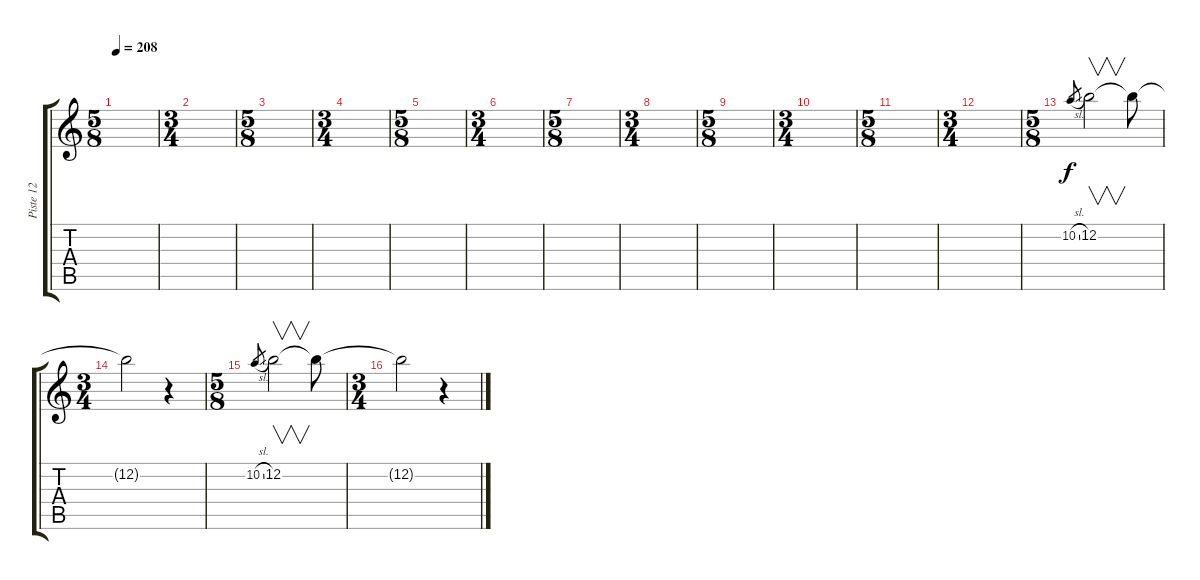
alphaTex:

\track ("Piste 12" "Piste 12") {instrument acousticguitarnylon}
\staff {score tabs}
\tuning (E4 B3 G3 D3 A2 E2) {hide}
\ts (5 8)
\tempo 208
\clef g2
\ks c
|
\ts (3 4)
|
\ts (5 8)
|
\ts (3 4)
|
\ts (5 8)
|
\ts (3 4)
|
\ts (5 8)
|
\ts (3 4)
|
\ts (5 8)
|
\ts (3 4)
|
\ts (5 8)
|
\ts (3 4)
|
\ts (5 8)
10.2{sl}.8{gr} 12.2.2{v} 12.2{t}.8 |
\ts (3 4)
12.2{t}.2 r.4 |
\ts (5 8)
10.2{sl}.8{gr} 12.2.2{v} 12.2{t}.8 |
\ts (3 4)
12.2{t}.2 r.4
